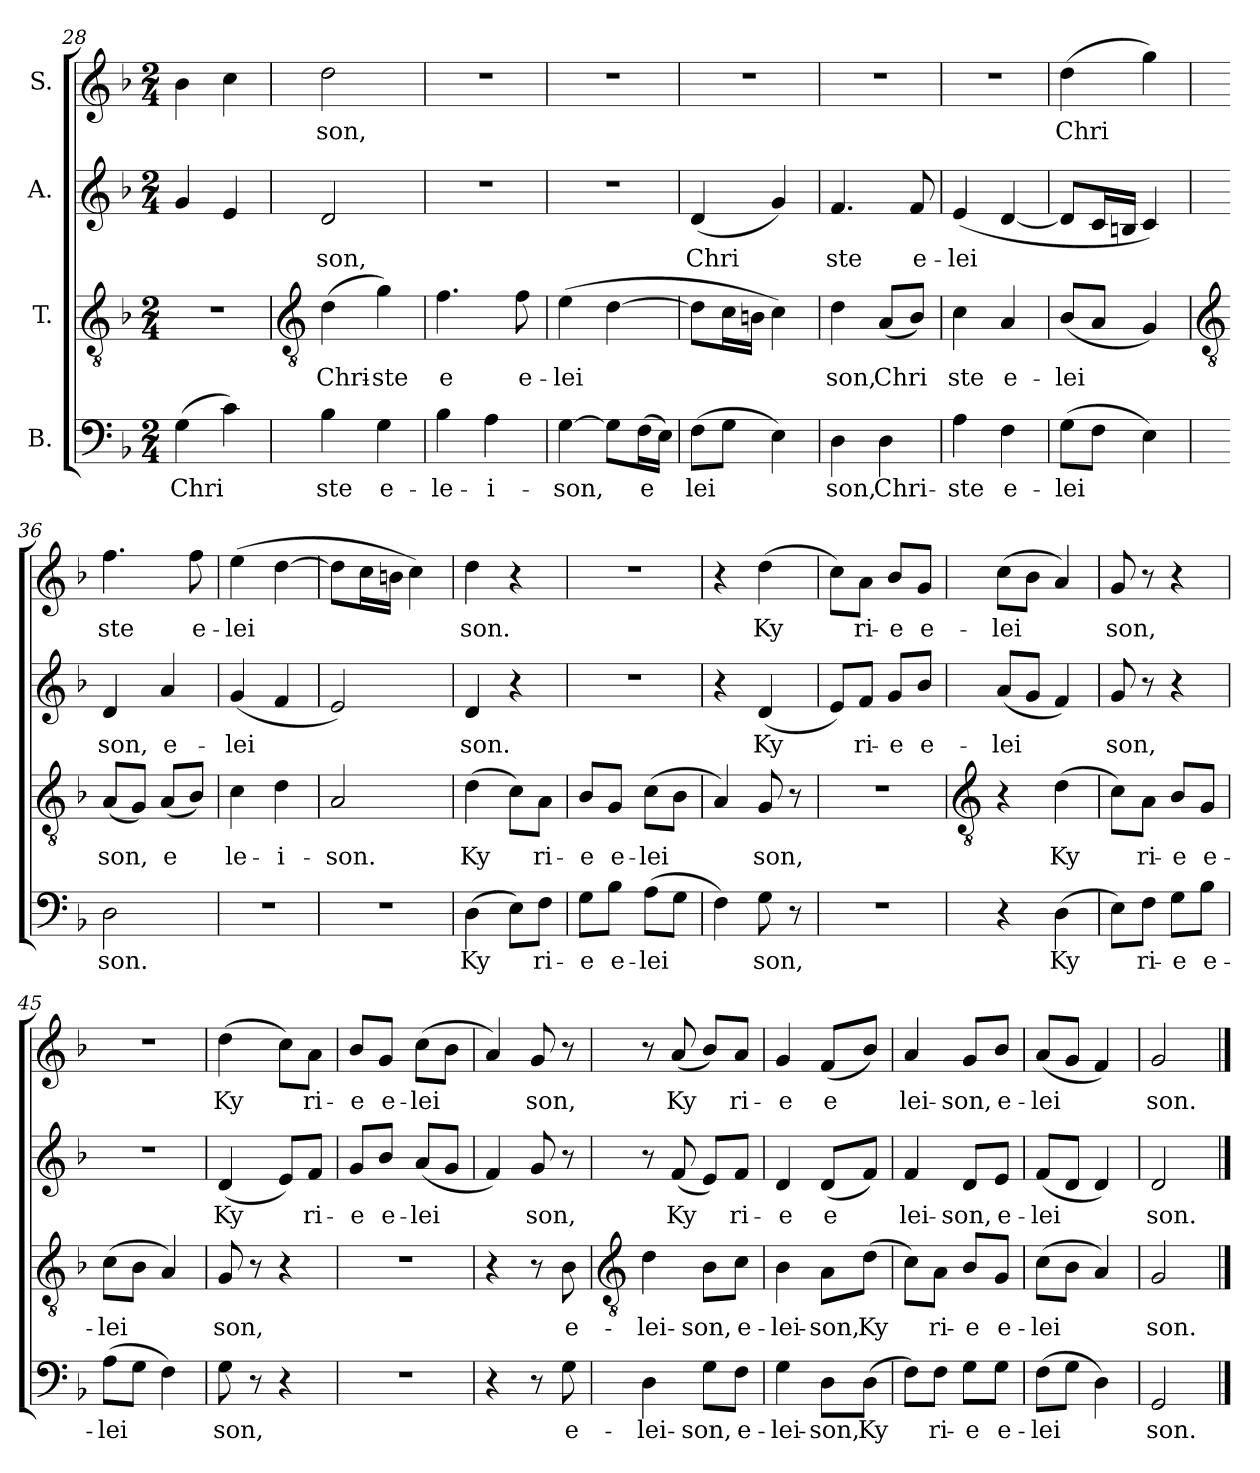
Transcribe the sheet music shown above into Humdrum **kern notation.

**kern	**text	**kern	**text	**kern	**text	**kern	**text
*part4	*part4	*part3	*part3	*part2	*part2	*part1	*part1
*staff4	*staff4	*staff3	*staff3	*staff2	*staff2	*staff1	*staff1
*I"B.	*	*I"T.	*	*I"A.	*	*I"S.	*
*clefF4	*	*clefGv2	*	*clefG2	*	*clefG2	*
*k[b-]	*	*k[b-]	*	*k[b-]	*	*k[b-]	*
*F:	*	*F:	*	*F:	*	*F:	*
*M2/4	*	*M2/4	*	*M2/4	*	*M2/4	*
=28	=28	=28	=28	=28	=28	=28	=28
!	!LO:LY:b	!LO:N:vis=1	!	!	!	!	!
(>4G	Chri	2r	.	4g	.	4b-	.
4c)	.	.	.	4e	.	4cc	.
!!LO:LB:g=z
=29	=29	=29	=29	=29	=29	=29	=29
*	*	*clefGv2	*	*	*	*	*
!	!LO:LY:b	!	!LO:LY:b	!	!LO:LY:b	!	!LO:LY:b
4B-	ste	(>4d	Chri-	2d	son,	2dd	son,
!	!LO:LY:b	!	!LO:LY:b	!	!	!	!
4G	e-	4g)	-ste	.	.	.	.
=30	=30	=30	=30	=30	=30	=30	=30
!	!LO:LY:b	!	!LO:LY:b	!LO:N:vis=1	!	!LO:N:vis=1	!
4B-	-le-	4.f	e	2r	.	2r	.
!	!LO:LY:b	!	!	!	!	!	!
4A	-i-	.	.	.	.	.	.
!	!	!	!LO:LY:b	!	!	!	!
.	.	8f	e-	.	.	.	.
=31	=31	=31	=31	=31	=31	=31	=31
!	!LO:LY:b	!	!LO:LY:b	!LO:N:vis=1	!	!LO:N:vis=1	!
[4G	-son,	(>4e	-lei	2r	.	2r	.
8GL]	.	[4d	.	.	.	.	.
!	!LO:LY:b	!	!	!	!	!	!
(>16FL	e	.	.	.	.	.	.
16EJJ)	.	.	.	.	.	.	.
=32	=32	=32	=32	=32	=32	=32	=32
!	!LO:LY:b	!	!	!	!LO:LY:b	!LO:N:vis=1	!
(>8FL	lei	8dL]	.	(<4d	Chri	2r	.
8GJ	.	16cL	.	.	.	.	.
.	.	16BnJJ	.	.	.	.	.
4E)	.	4c)	.	4g)	.	.	.
=33	=33	=33	=33	=33	=33	=33	=33
!	!LO:LY:b	!	!LO:LY:b	!	!LO:LY:b	!LO:N:vis=1	!
4D	son,	4d	son,	4.f	ste	2r	.
!	!LO:LY:b	!	!LO:LY:b	!	!	!	!
4D	Chri-	(<8AL	Chri	.	.	.	.
!	!	!	!	!	!LO:LY:b	!	!
.	.	8B-J)	.	8f	e-	.	.
=34	=34	=34	=34	=34	=34	=34	=34
!	!LO:LY:b	!	!LO:LY:b	!	!LO:LY:b	!LO:N:vis=1	!
4A	-ste	4c	ste	(<4e	-lei	2r	.
!	!LO:LY:b	!	!LO:LY:b	!	!	!	!
4F	e-	4A	e-	[4d	.	.	.
=35	=35	=35	=35	=35	=35	=35	=35
!	!LO:LY:b	!	!LO:LY:b	!	!	!	!LO:LY:b
(>8GL	-lei	(<8B-L	-lei	8dL]	.	(>4dd	Chri
8FJ	.	8AJ	.	16cL	.	.	.
.	.	.	.	16BnJJ	.	.	.
4E)	.	4G)	.	4c)	.	4gg)	.
!!LO:LB:g=z
=36	=36	=36	=36	=36	=36	=36	=36
*	*	*clefGv2	*	*	*	*	*
!	!LO:LY:b	!	!LO:LY:b	!	!LO:LY:b	!	!LO:LY:b
2D	son.	(<8AL	son,	4d	son,	4.ff	ste
.	.	8GJ)	.	.	.	.	.
!	!	!	!LO:LY:b	!	!LO:LY:b	!	!
.	.	(<8AL	e	4a	e-	.	.
!	!	!	!	!	!	!	!LO:LY:b
.	.	8B-J)	.	.	.	8ff	e-
=37	=37	=37	=37	=37	=37	=37	=37
!LO:N:vis=1	!	!	!LO:LY:b	!	!LO:LY:b	!	!LO:LY:b
2r	.	4c	le-	(<4g	-lei	(>4ee	-lei
!	!	!	!LO:LY:b	!	!	!	!
.	.	4d	-i-	4f	.	[4dd	.
=38	=38	=38	=38	=38	=38	=38	=38
!LO:N:vis=1	!	!	!LO:LY:b	!	!	!	!
2r	.	2A	-son.	2e)	.	8ddL]	.
.	.	.	.	.	.	16ccL	.
.	.	.	.	.	.	16bnJJ	.
.	.	.	.	.	.	4cc)	.
=39	=39	=39	=39	=39	=39	=39	=39
!	!LO:LY:b	!	!LO:LY:b	!	!LO:LY:b	!	!LO:LY:b
(>4D	Ky	(>4d	Ky	4d	son.	4dd	son.
8EL)	.	8cL)	.	4r	.	4r	.
!	!LO:LY:b	!	!LO:LY:b	!	!	!	!
8FJ	ri-	8AJ	ri-	.	.	.	.
=40	=40	=40	=40	=40	=40	=40	=40
!	!LO:LY:b	!	!LO:LY:b	!LO:N:vis=1	!	!LO:N:vis=1	!
8GL	-e	8B-L	-e	2r	.	2r	.
!	!LO:LY:b	!	!LO:LY:b	!	!	!	!
8B-J	e-	8GJ	e-	.	.	.	.
!	!LO:LY:b	!	!LO:LY:b	!	!	!	!
(>8AL	-lei	(>8cL	-lei	.	.	.	.
8GJ	.	8B-J	.	.	.	.	.
=41	=41	=41	=41	=41	=41	=41	=41
4F)	.	4A)	.	4r	.	4r	.
!	!LO:LY:b	!	!LO:LY:b	!	!LO:LY:b	!	!LO:LY:b
8G	son,	8G	son,	(<4d	Ky	(>4dd	Ky
8r	.	8r	.	.	.	.	.
=42	=42	=42	=42	=42	=42	=42	=42
!LO:N:vis=1	!	!LO:N:vis=1	!	!	!	!	!
2r	.	2r	.	8eL)	.	8ccL)	.
!	!	!	!	!	!LO:LY:b	!	!LO:LY:b
.	.	.	.	8fJ	ri-	8aJ	ri-
!	!	!	!	!	!LO:LY:b	!	!LO:LY:b
.	.	.	.	8gL	-e	8b-L	-e
!	!	!	!	!	!LO:LY:b	!	!LO:LY:b
.	.	.	.	8b-J	e-	8gJ	e-
!!LO:LB:g=z
=43	=43	=43	=43	=43	=43	=43	=43
*	*	*clefGv2	*	*	*	*	*
!	!	!	!	!	!LO:LY:b	!	!LO:LY:b
4r	.	4r	.	(<8aL	-lei	(>8ccL	-lei
.	.	.	.	8gJ	.	8b-J	.
!	!LO:LY:b	!	!LO:LY:b	!	!	!	!
(>4D	Ky	(>4d	Ky	4f)	.	4a)	.
=44	=44	=44	=44	=44	=44	=44	=44
!	!	!	!	!	!LO:LY:b	!	!LO:LY:b
8EL)	.	8cL)	.	8g	son,	8g	son,
!	!LO:LY:b	!	!LO:LY:b	!	!	!	!
8FJ	ri-	8AJ	ri-	8r	.	8r	.
!	!LO:LY:b	!	!LO:LY:b	!	!	!	!
8GL	-e	8B-L	-e	4r	.	4r	.
!	!LO:LY:b	!	!LO:LY:b	!	!	!	!
8B-J	e-	8GJ	e-	.	.	.	.
=45	=45	=45	=45	=45	=45	=45	=45
!	!LO:LY:b	!	!LO:LY:b	!LO:N:vis=1	!	!LO:N:vis=1	!
(>8AL	-lei	(>8cL	-lei	2r	.	2r	.
8GJ	.	8B-J	.	.	.	.	.
4F)	.	4A)	.	.	.	.	.
=46	=46	=46	=46	=46	=46	=46	=46
!	!LO:LY:b	!	!LO:LY:b	!	!LO:LY:b	!	!LO:LY:b
8G	son,	8G	son,	(<4d	Ky	(>4dd	Ky
8r	.	8r	.	.	.	.	.
4r	.	4r	.	8eL)	.	8ccL)	.
!	!	!	!	!	!LO:LY:b	!	!LO:LY:b
.	.	.	.	8fJ	ri-	8aJ	ri-
=47	=47	=47	=47	=47	=47	=47	=47
!LO:N:vis=1	!	!LO:N:vis=1	!	!	!LO:LY:b	!	!LO:LY:b
2r	.	2r	.	8gL	-e	8b-L	-e
!	!	!	!	!	!LO:LY:b	!	!LO:LY:b
.	.	.	.	8b-J	e-	8gJ	e-
!	!	!	!	!	!LO:LY:b	!	!LO:LY:b
.	.	.	.	(<8aL	-lei	(>8ccL	-lei
.	.	.	.	8gJ	.	8b-J	.
=48	=48	=48	=48	=48	=48	=48	=48
4r	.	4r	.	4f)	.	4a)	.
!	!	!	!	!	!LO:LY:b	!	!LO:LY:b
8r	.	8r	.	8g	son,	8g	son,
!	!LO:LY:b	!	!LO:LY:b	!	!	!	!
8G	e-	8B-	e-	8r	.	8r	.
!!LO:LB:g=z
=49	=49	=49	=49	=49	=49	=49	=49
*	*	*clefGv2	*	*	*	*	*
!	!LO:LY:b	!	!LO:LY:b	!	!	!	!
4D	-lei-	4d	-lei-	8r	.	8r	.
!	!	!	!	!	!LO:LY:b	!	!LO:LY:b
.	.	.	.	(<8f	Ky	(<8a	Ky
!	!LO:LY:b	!	!LO:LY:b	!	!	!	!
8GL	-son,	8B-L	-son,	8eL)	.	8b-L)	.
!	!LO:LY:b	!	!LO:LY:b	!	!LO:LY:b	!	!LO:LY:b
8FJ	e-	8cJ	e-	8fJ	ri-	8aJ	ri-
=50	=50	=50	=50	=50	=50	=50	=50
!	!LO:LY:b	!	!LO:LY:b	!	!LO:LY:b	!	!LO:LY:b
4G	-lei-	4B-	-lei-	4d	-e	4g	-e
!	!LO:LY:b	!	!LO:LY:b	!	!LO:LY:b	!	!LO:LY:b
8DL	-son,	8AL	-son,	(<8dL	e	(<8fL	e
!	!LO:LY:b	!	!LO:LY:b	!	!	!	!
(>8DJ	Ky	(>8dJ	Ky	8fJ)	.	8b-J)	.
=51	=51	=51	=51	=51	=51	=51	=51
!	!	!	!	!	!LO:LY:b	!	!LO:LY:b
8FL)	.	8cL)	.	4f	lei-	4a	lei-
!	!LO:LY:b	!	!LO:LY:b	!	!	!	!
8FJ	ri-	8AJ	ri-	.	.	.	.
!	!LO:LY:b	!	!LO:LY:b	!	!LO:LY:b	!	!LO:LY:b
8GL	-e	8B-L	-e	8dL	-son,	8gL	-son,
!	!LO:LY:b	!	!LO:LY:b	!	!LO:LY:b	!	!LO:LY:b
8GJ	e-	8GJ	e-	8eJ	e-	8b-J	e-
=52	=52	=52	=52	=52	=52	=52	=52
!	!LO:LY:b	!	!LO:LY:b	!	!LO:LY:b	!	!LO:LY:b
(>8FL	-lei	(>8cL	-lei	(<8fL	-lei	(<8aL	-lei
8GJ	.	8B-J	.	8dJ	.	8gJ	.
4D)	.	4A)	.	4d)	.	4f)	.
=53	=53	=53	=53	=53	=53	=53	=53
!	!LO:LY:b	!	!LO:LY:b	!	!LO:LY:b	!	!LO:LY:b
2GG	son.	2G	son.	2d	son.	2g	son.
==	==	==	==	==	==	==	==
*-	*-	*-	*-	*-	*-	*-	*-
